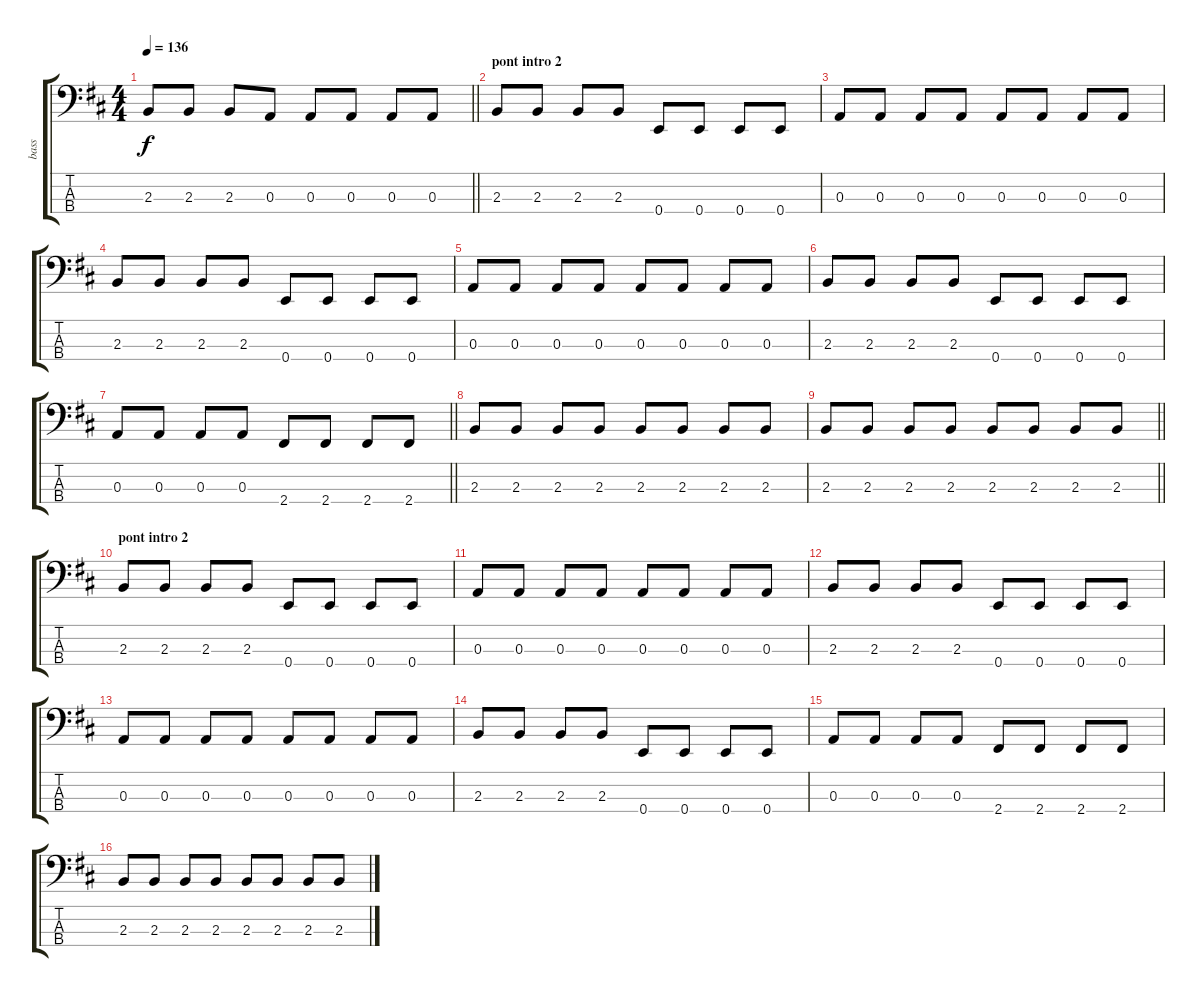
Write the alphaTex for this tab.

\track ("bass" "bass") {instrument electricbassfinger}
\staff {score tabs}
\tuning (G2 D2 A1 E1) {hide}
\ts (4 4)
\tempo 136
\clef f4
\barLineRight lightlight
\ks d
2.3.8{dy f} 2.3.8 2.3.8 0.3.8 0.3.8 0.3.8 0.3.8 0.3.8 |
\section ("" "pont intro 2")
2.3.8 2.3.8 2.3.8 2.3.8 0.4.8 0.4.8 0.4.8 0.4.8 |
0.3.8 0.3.8 0.3.8 0.3.8 0.3.8 0.3.8 0.3.8 0.3.8 |
2.3.8 2.3.8 2.3.8 2.3.8 0.4.8 0.4.8 0.4.8 0.4.8 |
0.3.8 0.3.8 0.3.8 0.3.8 0.3.8 0.3.8 0.3.8 0.3.8 |
2.3.8 2.3.8 2.3.8 2.3.8 0.4.8 0.4.8 0.4.8 0.4.8 |
\barLineRight lightlight
0.3.8 0.3.8 0.3.8 0.3.8 2.4.8 2.4.8 2.4.8 2.4.8 |
2.3.8 2.3.8 2.3.8 2.3.8 2.3.8 2.3.8 2.3.8 2.3.8 |
\barLineRight lightlight
2.3.8 2.3.8 2.3.8 2.3.8 2.3.8 2.3.8 2.3.8 2.3.8 |
\section ("" "pont intro 2")
2.3.8 2.3.8 2.3.8 2.3.8 0.4.8 0.4.8 0.4.8 0.4.8 |
0.3.8 0.3.8 0.3.8 0.3.8 0.3.8 0.3.8 0.3.8 0.3.8 |
2.3.8 2.3.8 2.3.8 2.3.8 0.4.8 0.4.8 0.4.8 0.4.8 |
0.3.8 0.3.8 0.3.8 0.3.8 0.3.8 0.3.8 0.3.8 0.3.8 |
2.3.8 2.3.8 2.3.8 2.3.8 0.4.8 0.4.8 0.4.8 0.4.8 |
0.3.8 0.3.8 0.3.8 0.3.8 2.4.8 2.4.8 2.4.8 2.4.8 |
2.3.8 2.3.8 2.3.8 2.3.8 2.3.8 2.3.8 2.3.8 2.3.8
